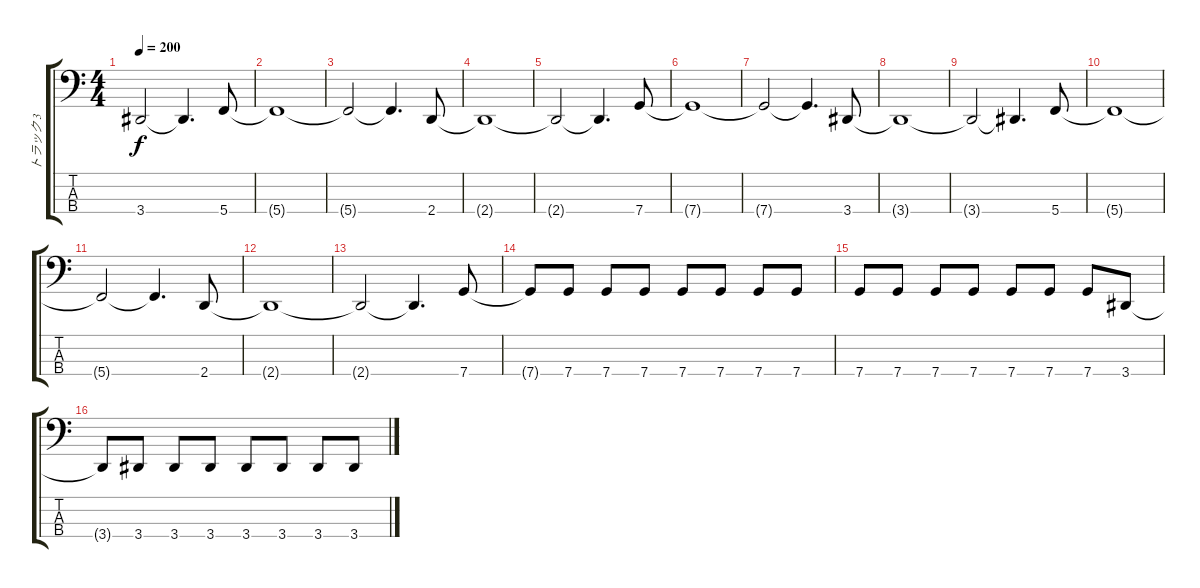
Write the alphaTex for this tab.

\track ("トラック 3" "トラック 3") {instrument electricbasspick}
\staff {score tabs}
\tuning (F2 C2 G1 C1) {hide}
\ts (4 4)
\tempo 200
\clef f4
\ks c
3.4{t}.2{dy f} 3.4{t}.4{d} 5.4.8 |
5.4{t}.1 |
5.4{t}.2 5.4{t}.4{d} 2.4.8 |
2.4{t}.1 |
2.4{t}.2 2.4{t}.4{d} 7.4.8 |
7.4{t}.1 |
7.4{t}.2 7.4{t}.4{d} 3.4.8 |
3.4{t}.1 |
3.4{t}.2 3.4{t}.4{d} 5.4.8 |
5.4{t}.1 |
5.4{t}.2 5.4{t}.4{d} 2.4.8 |
2.4{t}.1 |
2.4{t}.2 2.4{t}.4{d} 7.4.8 |
7.4{t}.8 7.4.8 7.4.8 7.4.8 7.4.8 7.4.8 7.4.8 7.4.8 |
7.4.8 7.4.8 7.4.8 7.4.8 7.4.8 7.4.8 7.4.8 3.4.8 |
3.4{t}.8 3.4.8 3.4.8 3.4.8 3.4.8 3.4.8 3.4.8 3.4.8
